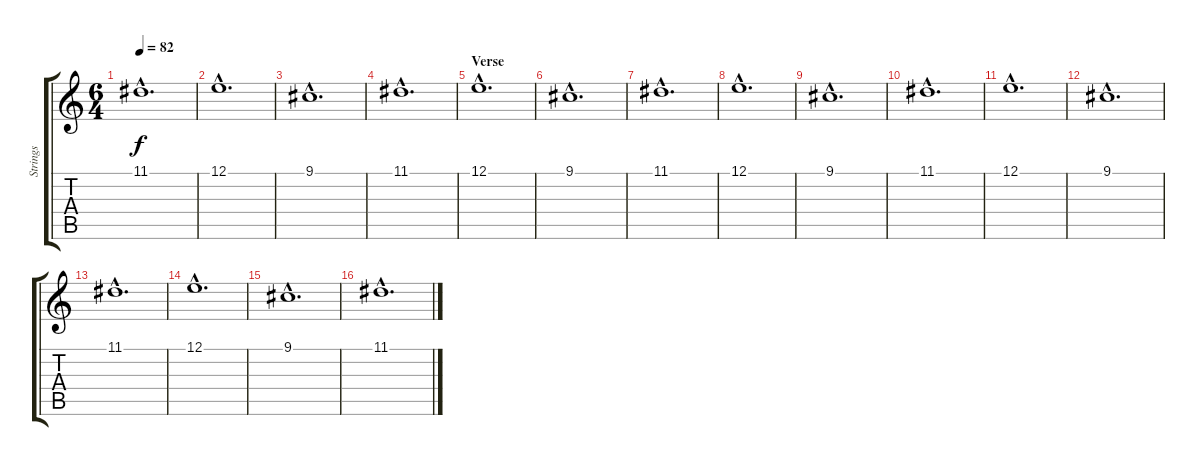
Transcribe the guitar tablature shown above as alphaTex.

\track ("Strings" "Strings") {instrument stringensemble2}
\staff {score tabs}
\tuning (E4 B3 G3 D3 A2 E2) {hide}
\ts (6 4)
\tempo 82
\clef g2
\ks c
11.1{hac}.1{d dy f} |
12.1{hac}.1{d} |
9.1{hac}.1{d} |
11.1{hac}.1{d} |
\section ("" "Verse")
12.1{hac}.1{d} |
9.1{hac}.1{d} |
11.1{hac}.1{d} |
12.1{hac}.1{d} |
9.1{hac}.1{d} |
11.1{hac}.1{d} |
12.1{hac}.1{d} |
9.1{hac}.1{d} |
11.1{hac}.1{d} |
12.1{hac}.1{d} |
9.1{hac}.1{d} |
11.1{hac}.1{d}
